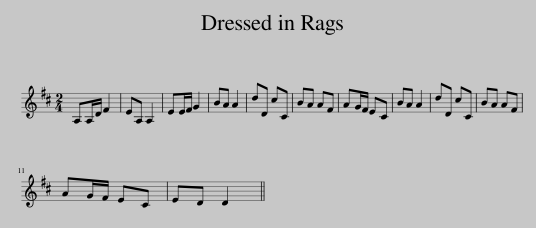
X:1
L:1/8
M:2/4
I:linebreak $
K:D
V:1 treble
V:1
 A,A,/D/ F2 | EA, A,2 | EE/F/ G2 | BA A2 | dD cC | %5
 BA AF | AG/F/ EC | BA A2 | dD cC | BA AF |$ %10
 AG/F/ EC | ED D2 || %12
